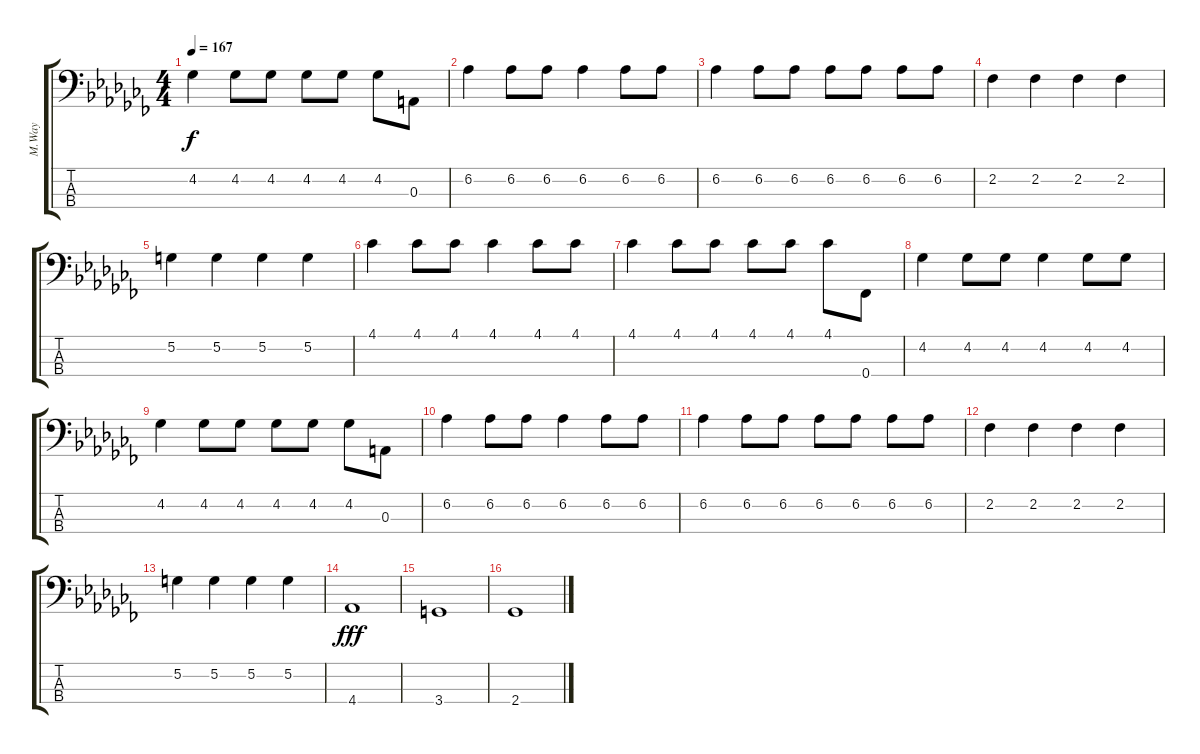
\track ("M.Way" "M.Way") {instrument electricbassfinger}
\staff {score tabs}
\tuning (G2 D2 A1 E1) {hide}
\ts (4 4)
\tempo 167
\clef f4
\ks abminor
4.2.4{dy f} 4.2.8 4.2.8 4.2.8 4.2.8 4.2.8 0.3.8 |
6.2.4 6.2.8 6.2.8 6.2.4 6.2.8 6.2.8 |
6.2.4 6.2.8 6.2.8 6.2.8 6.2.8 6.2.8 6.2.8 |
2.2.4 2.2.4 2.2.4 2.2.4 |
5.2.4 5.2.4 5.2.4 5.2.4 |
4.1.4 4.1.8 4.1.8 4.1.4 4.1.8 4.1.8 |
4.1.4 4.1.8 4.1.8 4.1.8 4.1.8 4.1.8 0.4.8 |
4.2.4 4.2.8 4.2.8 4.2.4 4.2.8 4.2.8 |
4.2.4 4.2.8 4.2.8 4.2.8 4.2.8 4.2.8 0.3.8 |
6.2.4 6.2.8 6.2.8 6.2.4 6.2.8 6.2.8 |
6.2.4 6.2.8 6.2.8 6.2.8 6.2.8 6.2.8 6.2.8 |
2.2.4 2.2.4 2.2.4 2.2.4 |
5.2.4 5.2.4 5.2.4 5.2.4 |
4.4.1{dy fff} |
3.4.1 |
2.4.1
